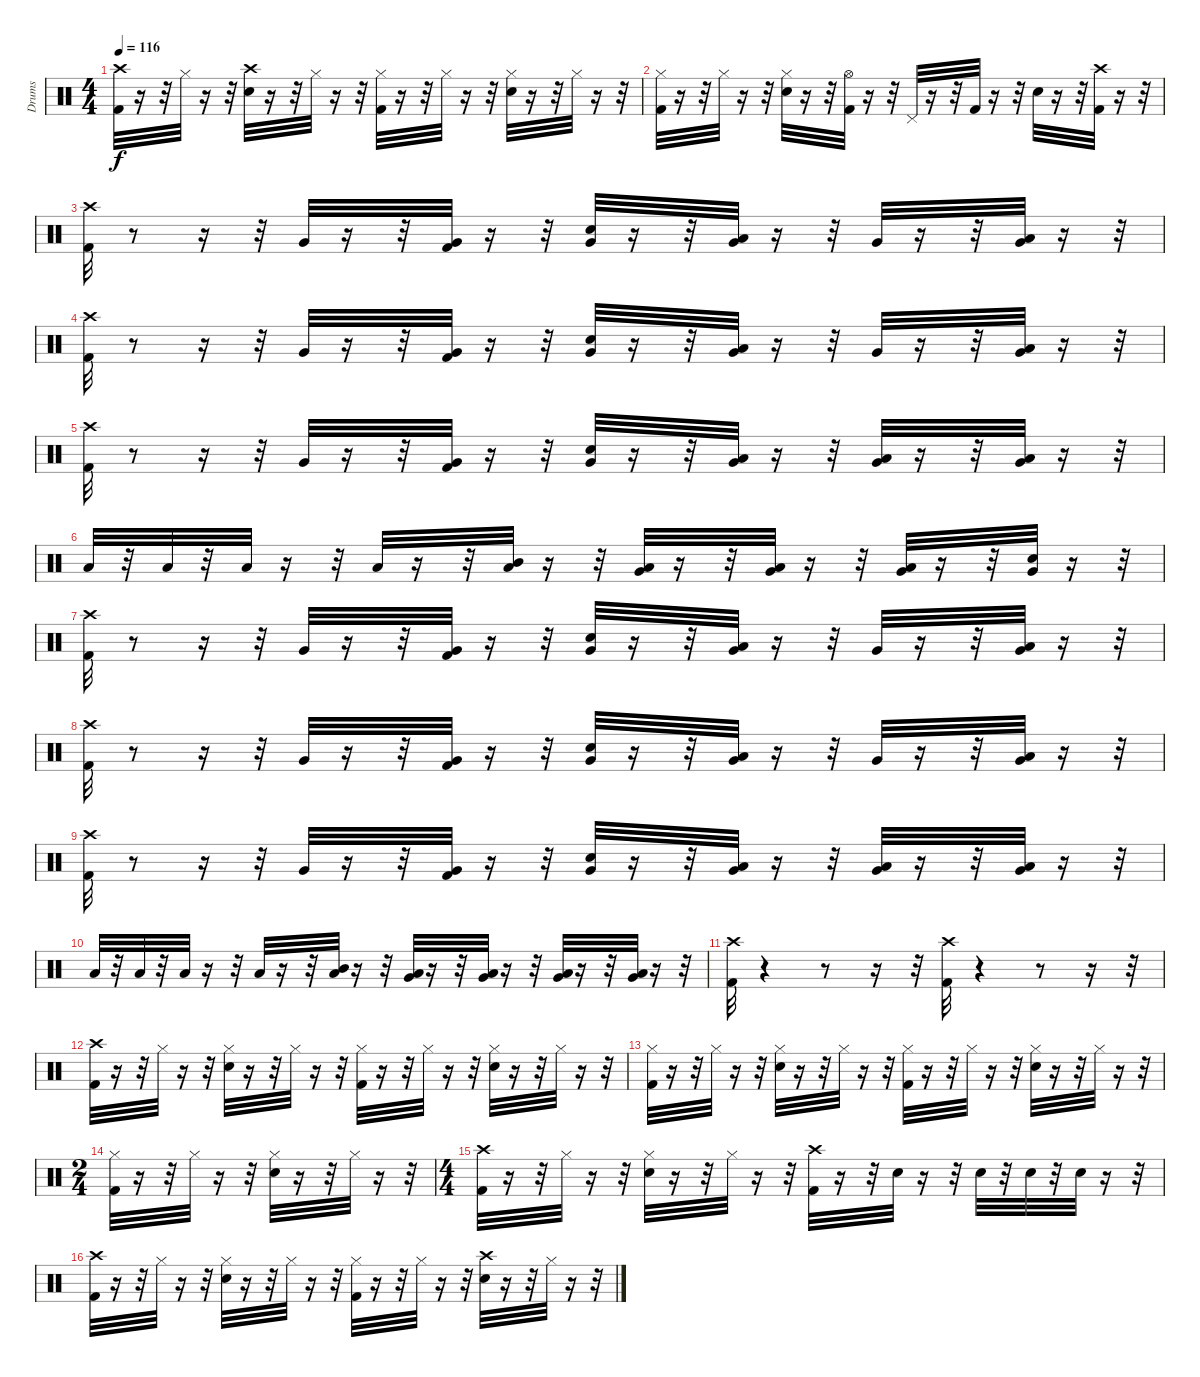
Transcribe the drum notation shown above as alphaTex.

\track ("Drums" "Drums") {instrument percussion}
\staff {score}
\articulation defaults
\ts (4 4)
\tempo 116
\clef neutral
\ks c
("Crash high (hit)" "Kick (hit) 2").32{dy f} r.16 r.32 "Hi-Hat (closed)".32 r.16 r.32 ("Snare (hit) 2" "Crash high (hit)").32 r.16 r.32 "Hi-Hat (closed)".32 r.16 r.32 ("Hi-Hat (closed)" "Kick (hit) 2").32 r.16 r.32 "Hi-Hat (closed)".32 r.16 r.32 ("Hi-Hat (closed)" "Snare (hit) 2").32 r.16 r.32 "Hi-Hat (closed)".32 r.16 r.32 |
("Hi-Hat (closed)" "Kick (hit) 2").32 r.16 r.32 "Hi-Hat (closed)".32 r.16 r.32 ("Snare (hit) 2" "Hi-Hat (closed)").32 r.16 r.32 ("Hi-Hat (open)" "Kick (hit) 2").32 r.16 r.32 "Pedal Hi-Hat (hit)".32 r.16 r.32 "Kick (hit) 2".32 r.16 r.32 "Snare (hit) 2".32 r.16 r.32 ("Crash high (hit)" "Kick (hit) 2").32 r.16 r.32 |
("Kick (hit) 2" "Crash high (hit)").32 r.8 r.16 r.32 "Very Low Tom (hit)".32 r.16 r.32 ("Kick (hit) 2" "Very Low Tom (hit)").32 r.16 r.32 ("Snare (hit) 2" "Very Low Tom (hit)").32 r.16 r.32 ("Low Tom (hit)" "Very Low Tom (hit)").32 r.16 r.32 "Very Low Tom (hit)".32 r.16 r.32 ("Low Tom (hit)" "Very Low Tom (hit)").32 r.16 r.32 |
("Kick (hit) 2" "Crash high (hit)").32 r.8 r.16 r.32 "Very Low Tom (hit)".32 r.16 r.32 ("Kick (hit) 2" "Very Low Tom (hit)").32 r.16 r.32 ("Snare (hit) 2" "Very Low Tom (hit)").32 r.16 r.32 ("Low Tom (hit)" "Very Low Tom (hit)").32 r.16 r.32 "Very Low Tom (hit)".32 r.16 r.32 ("Low Tom (hit)" "Very Low Tom (hit)").32 r.16 r.32 |
("Kick (hit) 2" "Crash high (hit)").32 r.8 r.16 r.32 "Very Low Tom (hit)".32 r.16 r.32 ("Kick (hit) 2" "Very Low Tom (hit)").32 r.16 r.32 ("Snare (hit) 2" "Very Low Tom (hit)").32 r.16 r.32 ("Low Tom (hit)" "Very Low Tom (hit)").32 r.16 r.32 ("Low Tom (hit)" "Very Low Tom (hit)").32 r.16 r.32 ("Low Tom (hit)" "Very Low Tom (hit)").32 r.16 r.32 |
"Low Tom (hit)".32 r.32 "Low Tom (hit)".32 r.32 "Low Tom (hit)".32 r.16 r.32 "Low Tom (hit)".32 r.16 r.32 ("Mid Tom (hit)" "Low Tom (hit)").32 r.16 r.32 ("Very Low Tom (hit)" "Low Tom (hit)").32 r.16 r.32 ("Very Low Tom (hit)" "Low Tom (hit)").32 r.16 r.32 ("Very Low Tom (hit)" "Low Tom (hit)").32 r.16 r.32 ("Snare (hit) 2" "Very Low Tom (hit)").32 r.16 r.32 |
("Kick (hit) 2" "Crash high (hit)").32 r.8 r.16 r.32 "Very Low Tom (hit)".32 r.16 r.32 ("Kick (hit) 2" "Very Low Tom (hit)").32 r.16 r.32 ("Snare (hit) 2" "Very Low Tom (hit)").32 r.16 r.32 ("Low Tom (hit)" "Very Low Tom (hit)").32 r.16 r.32 "Very Low Tom (hit)".32 r.16 r.32 ("Low Tom (hit)" "Very Low Tom (hit)").32 r.16 r.32 |
("Kick (hit) 2" "Crash high (hit)").32 r.8 r.16 r.32 "Very Low Tom (hit)".32 r.16 r.32 ("Kick (hit) 2" "Very Low Tom (hit)").32 r.16 r.32 ("Snare (hit) 2" "Very Low Tom (hit)").32 r.16 r.32 ("Low Tom (hit)" "Very Low Tom (hit)").32 r.16 r.32 "Very Low Tom (hit)".32 r.16 r.32 ("Low Tom (hit)" "Very Low Tom (hit)").32 r.16 r.32 |
("Kick (hit) 2" "Crash high (hit)").32 r.8 r.16 r.32 "Very Low Tom (hit)".32 r.16 r.32 ("Kick (hit) 2" "Very Low Tom (hit)").32 r.16 r.32 ("Snare (hit) 2" "Very Low Tom (hit)").32 r.16 r.32 ("Low Tom (hit)" "Very Low Tom (hit)").32 r.16 r.32 ("Low Tom (hit)" "Very Low Tom (hit)").32 r.16 r.32 ("Low Tom (hit)" "Very Low Tom (hit)").32 r.16 r.32 |
"Low Tom (hit)".32 r.32 "Low Tom (hit)".32 r.32 "Low Tom (hit)".32 r.16 r.32 "Low Tom (hit)".32 r.16 r.32 ("Mid Tom (hit)" "Low Tom (hit)").32 r.16 r.32 ("Very Low Tom (hit)" "Low Tom (hit)").32 r.16 r.32 ("Very Low Tom (hit)" "Low Tom (hit)").32 r.16 r.32 ("Very Low Tom (hit)" "Low Tom (hit)").32 r.16 r.32 ("Low Tom (hit)" "Very Low Tom (hit)").32 r.16 r.32 |
("Kick (hit) 2" "Crash high (hit)").32 r.4 r.8 r.16 r.32 ("Kick (hit) 2" "Crash high (hit)").32 r.4 r.8 r.16 r.32 |
("Kick (hit) 2" "Crash high (hit)").32 r.16 r.32 "Hi-Hat (closed)".32 r.16 r.32 ("Snare (hit) 2" "Hi-Hat (closed)").32 r.16 r.32 "Hi-Hat (closed)".32 r.16 r.32 ("Kick (hit) 2" "Hi-Hat (closed)").32 r.16 r.32 "Hi-Hat (closed)".32 r.16 r.32 ("Snare (hit) 2" "Hi-Hat (closed)").32 r.16 r.32 "Hi-Hat (closed)".32 r.16 r.32 |
("Kick (hit) 2" "Hi-Hat (closed)").32 r.16 r.32 "Hi-Hat (closed)".32 r.16 r.32 ("Snare (hit) 2" "Hi-Hat (closed)").32 r.16 r.32 "Hi-Hat (closed)".32 r.16 r.32 ("Kick (hit) 2" "Hi-Hat (closed)").32 r.16 r.32 "Hi-Hat (closed)".32 r.16 r.32 ("Snare (hit) 2" "Hi-Hat (closed)").32 r.16 r.32 "Hi-Hat (closed)".32 r.16 r.32 |
\ts (2 4)
("Kick (hit) 2" "Hi-Hat (closed)").32 r.16 r.32 "Hi-Hat (closed)".32 r.16 r.32 ("Snare (hit) 2" "Hi-Hat (closed)").32 r.16 r.32 "Hi-Hat (closed)".32 r.16 r.32 |
\ts (4 4)
("Kick (hit) 2" "Crash high (hit)").32 r.16 r.32 "Hi-Hat (closed)".32 r.16 r.32 ("Snare (hit) 2" "Hi-Hat (closed)").32 r.16 r.32 "Hi-Hat (closed)".32 r.16 r.32 ("Kick (hit) 2" "Crash high (hit)").32 r.16 r.32 "Snare (hit) 2".32 r.16 r.32 "Snare (hit) 2".32 r.32 "Snare (hit) 2".32 r.32 "Snare (hit) 2".32 r.16 r.32 |
("Kick (hit) 2" "Crash high (hit)").32 r.16 r.32 "Hi-Hat (closed)".32 r.16 r.32 ("Snare (hit) 2" "Hi-Hat (closed)").32 r.16 r.32 "Hi-Hat (closed)".32 r.16 r.32 ("Hi-Hat (closed)" "Kick (hit) 2").32 r.16 r.32 "Hi-Hat (closed)".32 r.16 r.32 ("Crash high (hit)" "Snare (hit) 2").32 r.16 r.32 "Hi-Hat (closed)".32 r.16 r.32
